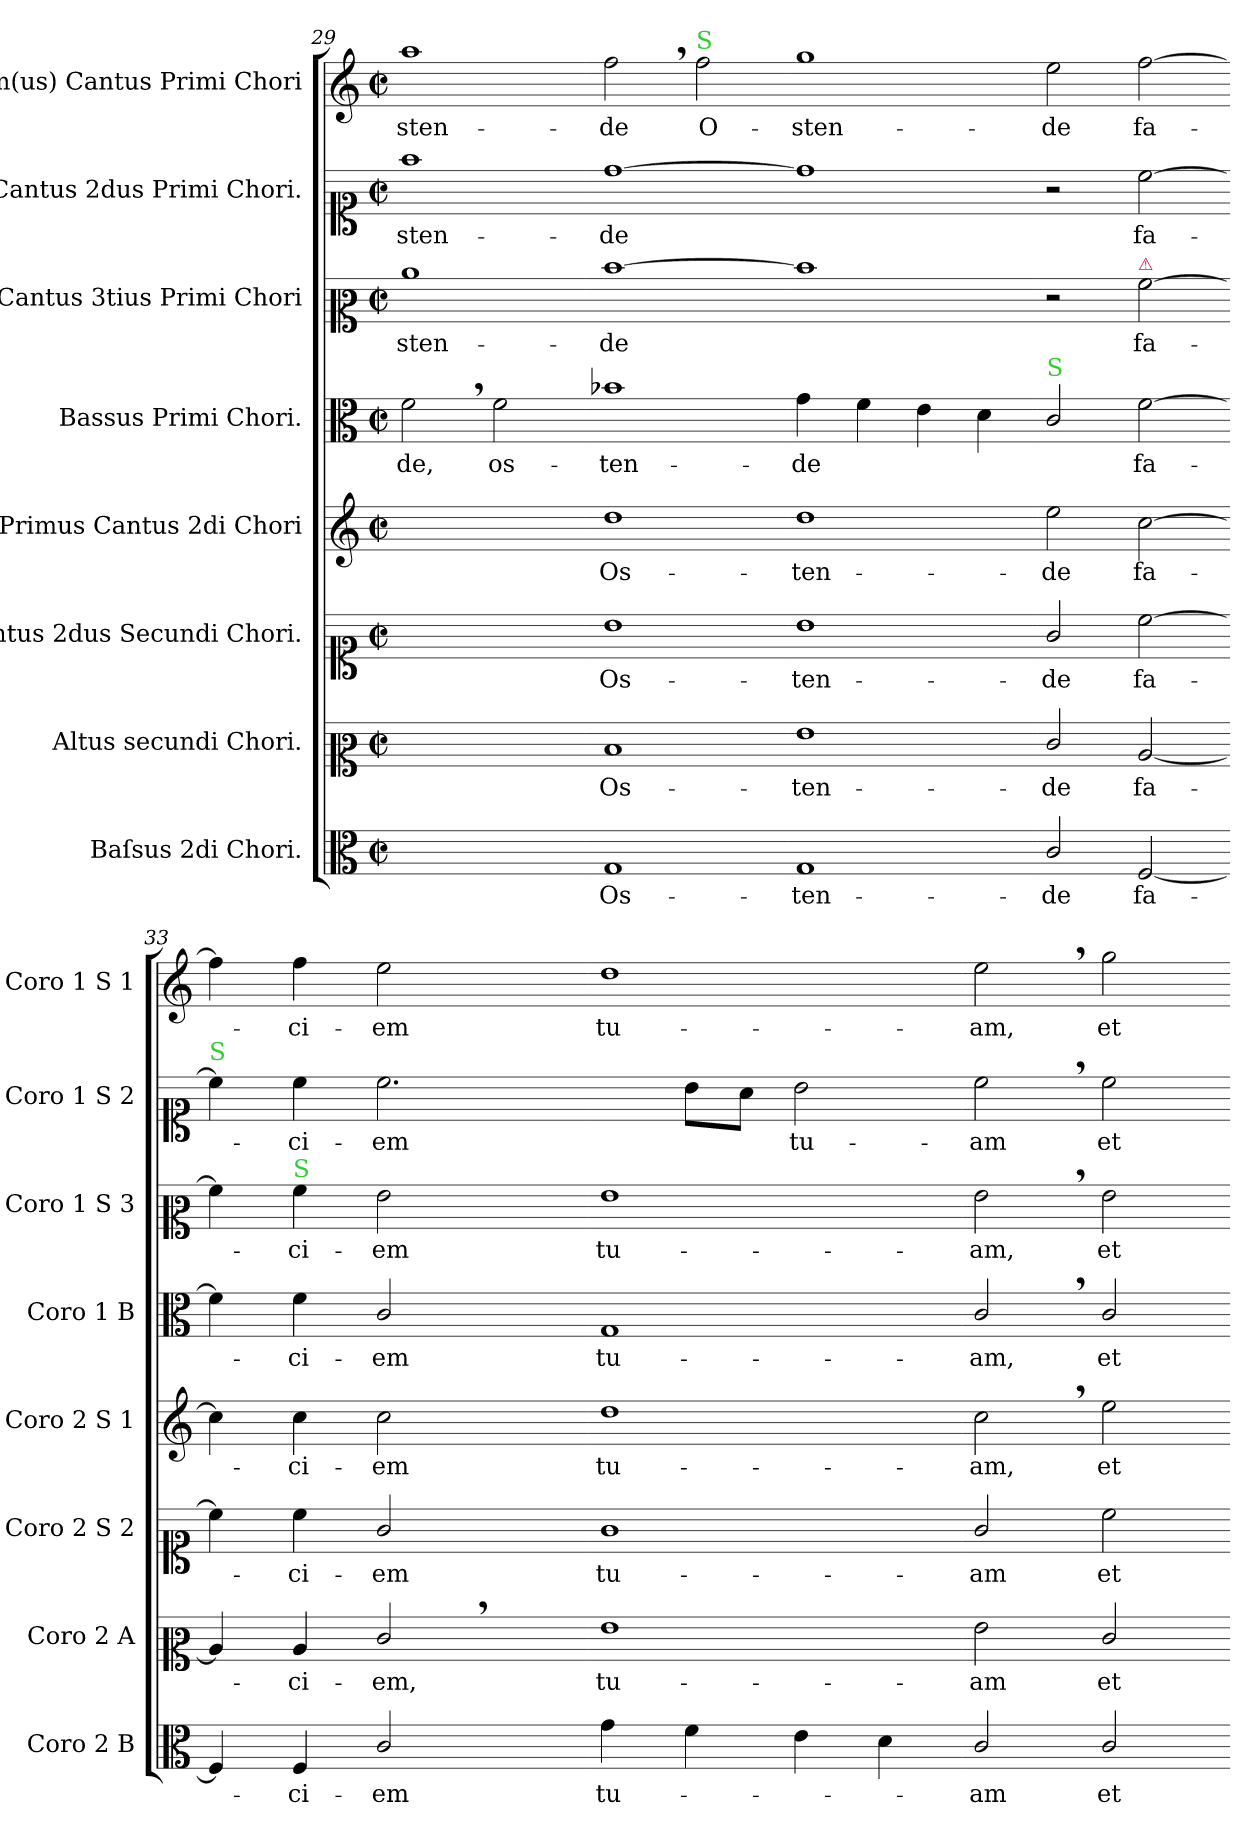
**kern	**text	**kern	**text	**kern	**text	**kern	**text	**kern	**text	**kern	**text	**kern	**text	**kern	**text
*part8	*part8	*part7	*part7	*part6	*part6	*part5	*part5	*part4	*part4	*part3	*part3	*part2	*part2	*part1	*part1
*staff8	*staff8	*staff7	*staff7	*staff6	*staff6	*staff5	*staff5	*staff4	*staff4	*staff3	*staff3	*staff2	*staff2	*staff1	*staff1
*I"Baſsus 2di Chori.	*	*I"Altus secundi Chori.	*	*I"Cantus 2dus Secundi Chori.	*	*I"Primus Cantus 2di Chori	*	*I"Bassus Primi Chori.	*	*I"Cantus 3tius Primi Chori	*	*I"Cantus 2dus Primi Chori.	*	*I"Im(us) Cantus Primi Chori	*
*I'Coro 2 B	*	*I'Coro 2 A	*	*I'Coro 2 S 2	*	*I'Coro 2 S 1	*	*I'Coro 1 B	*	*I'Coro 1 S 3	*	*I'Coro 1 S 2	*	*I'Coro 1 S 1	*
*clefC3	*	*clefC2	*	*clefC1	*	*clefG2	*	*clefC3	*	*clefC2	*	*clefC1	*	*clefG2	*
*k[]	*	*k[]	*	*k[]	*	*k[]	*	*k[]	*	*k[]	*	*k[]	*	*k[]	*
*M2/2	*	*M2/2	*	*M2/2	*	*M2/2	*	*M2/2	*	*M2/2	*	*M2/2	*	*M2/2	*
*met(c|)	*	*met(c|)	*	*met(c|)	*	*met(c|)	*	*met(c|)	*	*met(c|)	*	*met(c|)	*	*met(c|)	*
=29	=29	=29	=29	=29	=29	=29	=29	=29	=29	=29	=29	=29	=29	=29	=29
1ryy	.	1ryy	.	1ryy	.	1ryy	.	2f,\	-de,	1cc	-sten-	1ff	-sten-	1aa	-sten-
.	.	.	.	.	.	.	.	2f\	os-	.	.	.	.	.	.
=30-	=30-	=30-	=30-	=30-	=30-	=30-	=30-	=30-	=30-	=30-	=30-	=30-	=30-	=30-	=30-
1G	Os-	1d	Os-	1b	Os-	1dd	Os-	1b-X	-ten-	[1dd	-de	[1dd	-de	2ff,\	-de
!	!	!	!	!	!	!	!	!	!	!	!	!	!	!LO:TX:a:color=limegreen:t=S	!
.	.	.	.	.	.	.	.	.	.	.	.	.	.	2ff\	O-
=31-	=31-	=31-	=31-	=31-	=31-	=31-	=31-	=31-	=31-	=31-	=31-	=31-	=31-	=31-	=31-
1G	-ten-	1g	-ten-	1b	-ten-	1dd	-ten-	4g\	-de	1dd]	.	1dd]	.	1gg	-sten-
.	.	.	.	.	.	.	.	4f\	.	.	.	.	.	.	.
.	.	.	.	.	.	.	.	4e\	.	.	.	.	.	.	.
.	.	.	.	.	.	.	.	4d\	.	.	.	.	.	.	.
=32-	=32-	=32-	=32-	=32-	=32-	=32-	=32-	=32-	=32-	=32-	=32-	=32-	=32-	=32-	=32-
!	!	!	!	!	!	!	!	!LO:TX:a:color=limegreen:t=S	!	!	!	!	!	!	!
2c/	-de	2e/	-de	2g/	-de	2ee\	-de	2c/	.	2r	.	2r	.	2ee\	-de
!	!	!	!	!	!	!	!	!	!	!LO:TX:a:color=crimson:t=⚠	!	!	!	!	!
[2F/	fa-	[2c/	fa-	[2cc\	fa-	[2cc\	fa-	[2f\	fa-	[2a\	fa-	[2cc\	fa-	[2ff\	fa-
=33-	=33-	=33-	=33-	=33-	=33-	=33-	=33-	=33-	=33-	=33-	=33-	=33-	=33-	=33-	=33-
!	!	!	!	!	!	!	!	!	!	!	!	!LO:TX:a:color=limegreen:t=S	!	!	!
4F/]	.	4c/]	.	4cc\]	.	4cc\]	.	4f\]	.	4a\]	.	4cc\]	.	4ff\]	.
!	!	!	!	!	!	!	!	!	!	!LO:TX:a:color=limegreen:t=S	!	!	!	!	!
4F/	-ci-	4c/	-ci-	4cc\	-ci-	4cc\	-ci-	4f\	-ci-	4a\	-ci-	4cc\	-ci-	4ff\	-ci-
2c/	-em	2e,/	-em,	2g/	-em	2cc\	-em	2c/	-em	2g\	-em	2.cc\	-em	2ee\	-em
4ryy	.	4ryy	.	4ryy	.	4ryy	.	4ryy	.	4ryy	.	.	.	4ryy	.
=34-	=34-	=34-	=34-	=34-	=34-	=34-	=34-	=34-	=34-	=34-	=34-	=34-	=34-	=34-	=34-
4g\	tu-	1g	tu-	1g	tu-	1dd	tu-	1G	tu-	1g	tu-	4ryy	.	1dd	tu-
4f\	.	.	.	.	.	.	.	.	.	.	.	8b\L	.	.	.
.	.	.	.	.	.	.	.	.	.	.	.	8a\J	.	.	.
4e\	.	.	.	.	.	.	.	.	.	.	.	2b\	tu-	.	.
4d\	.	.	.	.	.	.	.	.	.	.	.	.	.	.	.
=35-	=35-	=35-	=35-	=35-	=35-	=35-	=35-	=35-	=35-	=35-	=35-	=35-	=35-	=35-	=35-
2c/	-am	2g\	-am	2g/	-am	2cc,\	-am,	2c,/	-am,	2g,\	-am,	2cc,\	-am	2ee,\	-am,
2c/	et	2e/	et	2cc\	et	2ee\	et	2c/	et	2g\	et	2cc\	et	2gg\	et
=-	=-	=-	=-	=-	=-	=-	=-	=-	=-	=-	=-	=-	=-	=-	=-
*-	*-	*-	*-	*-	*-	*-	*-	*-	*-	*-	*-	*-	*-	*-	*-
